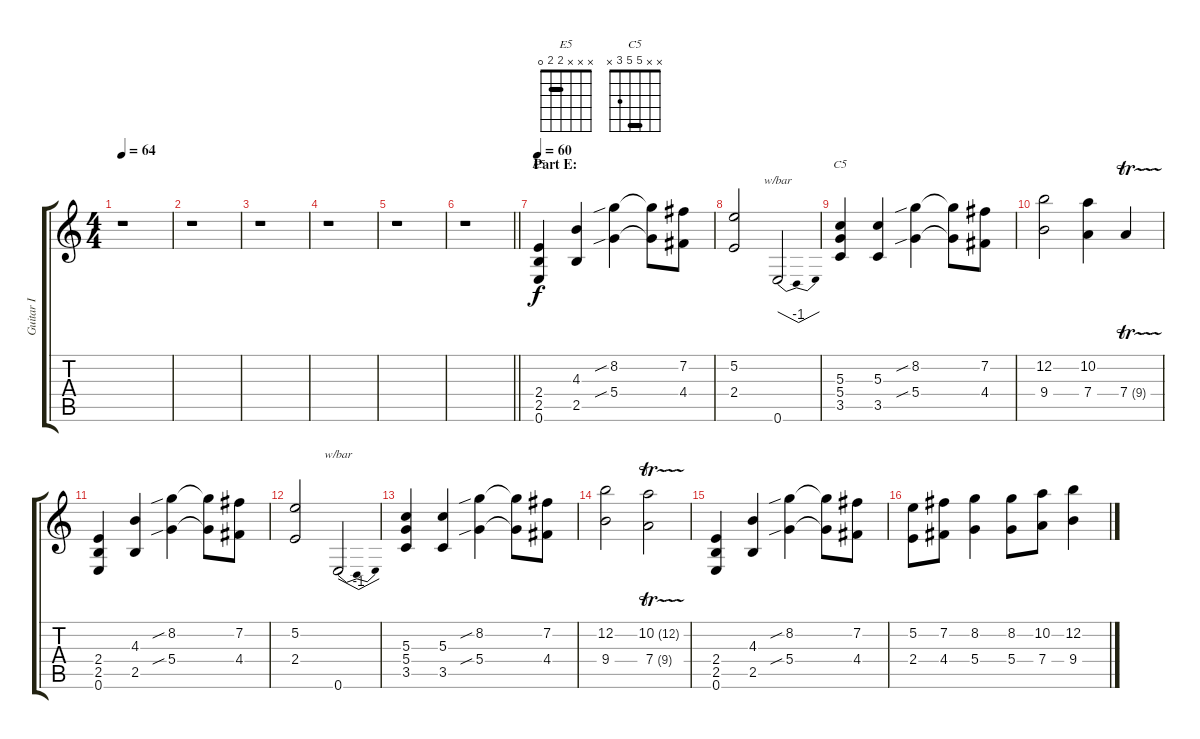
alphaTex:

\track ("Guitar I" "Guitar I") {instrument distortionguitar}
\staff {score tabs}
\tuning (E4 B3 G3 D3 A2 E2) {hide}
\chord ("E5" x x x 2 2 0) {barre 2}
\chord ("C5" x x 5 5 3 x) {barre 5}
\ts (4 4)
\tempo 64
\clef g2
\ks c
r.1{dy f} |
r.1 |
r.1 |
r.1 |
r.1 |
\barLineRight lightlight
r.1 |
\section ("" "Part E:")
\tempo 60
(2.4 2.5 0.6).4{ch "E5"} (4.3 2.5).4 (8.2{sib} 5.4{sib}).4 (8.2{t} 5.4{t}).8 (7.2 4.4).8 |
(5.2 2.4).2 0.6.2{tbe (dip default 0 0 30 -4 60 0)} |
(5.3 5.4 3.5).4{ch "C5"} (5.3 3.5).4 (8.2{sib} 5.4{sib}).4 (8.2{t} 5.4{t}).8 (7.2 4.4).8 |
(12.2 9.4).2 (10.2 7.4).4 7.4{tr (9 64)}.4 |
(2.4 2.5 0.6).4 (4.3 2.5).4 (8.2{sib} 5.4{sib}).4 (8.2{t} 5.4{t}).8 (7.2 4.4).8 |
(5.2 2.4).2 0.6.2{tbe (dip default 0 0 30 -4 60 0)} |
(5.3 5.4 3.5).4 (5.3 3.5).4 (8.2{sib} 5.4{sib}).4 (8.2{t} 5.4{t}).8 (7.2 4.4).8 |
(12.2 9.4).2 (10.2{tr (12 64)} 7.4{tr (9 64)}).2 |
(2.4 2.5 0.6).4 (4.3 2.5).4 (8.2{sib} 5.4{sib}).4 (8.2{t} 5.4{t}).8 (7.2 4.4).8 |
(5.2 2.4).8 (7.2 4.4).8 (8.2 5.4).4 (8.2 5.4).8 (10.2 7.4).8 (12.2 9.4).4
